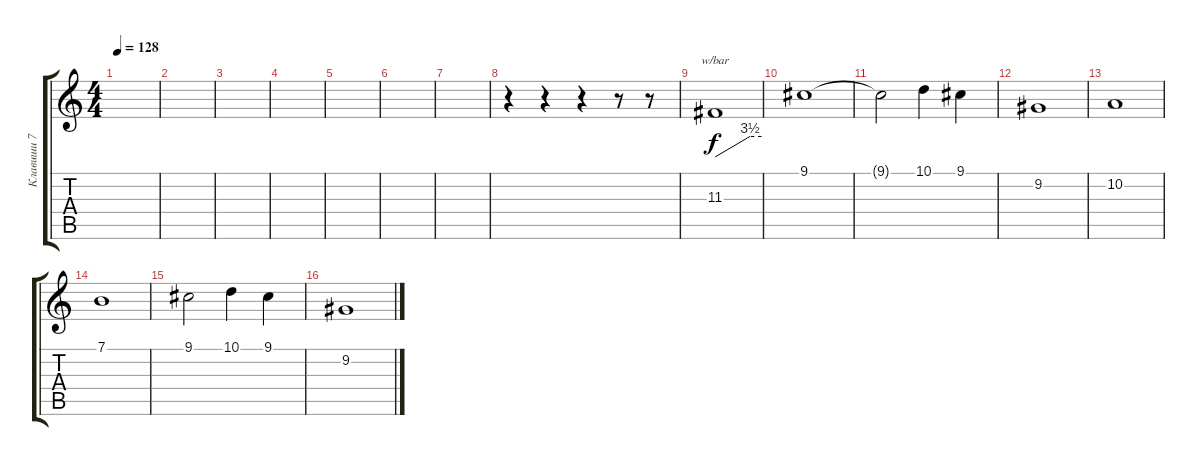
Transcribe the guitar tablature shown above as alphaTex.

\track ("Клавиши 7" "Клавиши 7") {instrument lead6voice}
\staff {score tabs}
\tuning (E4 B3 G3 D3 A2 E2) {hide}
\ts (4 4)
\tempo 128
\clef g2
\ks c
|
|
|
|
|
|
|
r.4 r.4 r.4 r.8 r.8{volume 8} |
11.3.1{tbe (custom default 0 0 45 14 60 14)} |
9.1.1 |
9.1{t}.2 10.1.4 9.1.4 |
9.2.1 |
10.2.1 |
7.1.1 |
9.1.2 10.1.4 9.1.4 |
9.2.1
